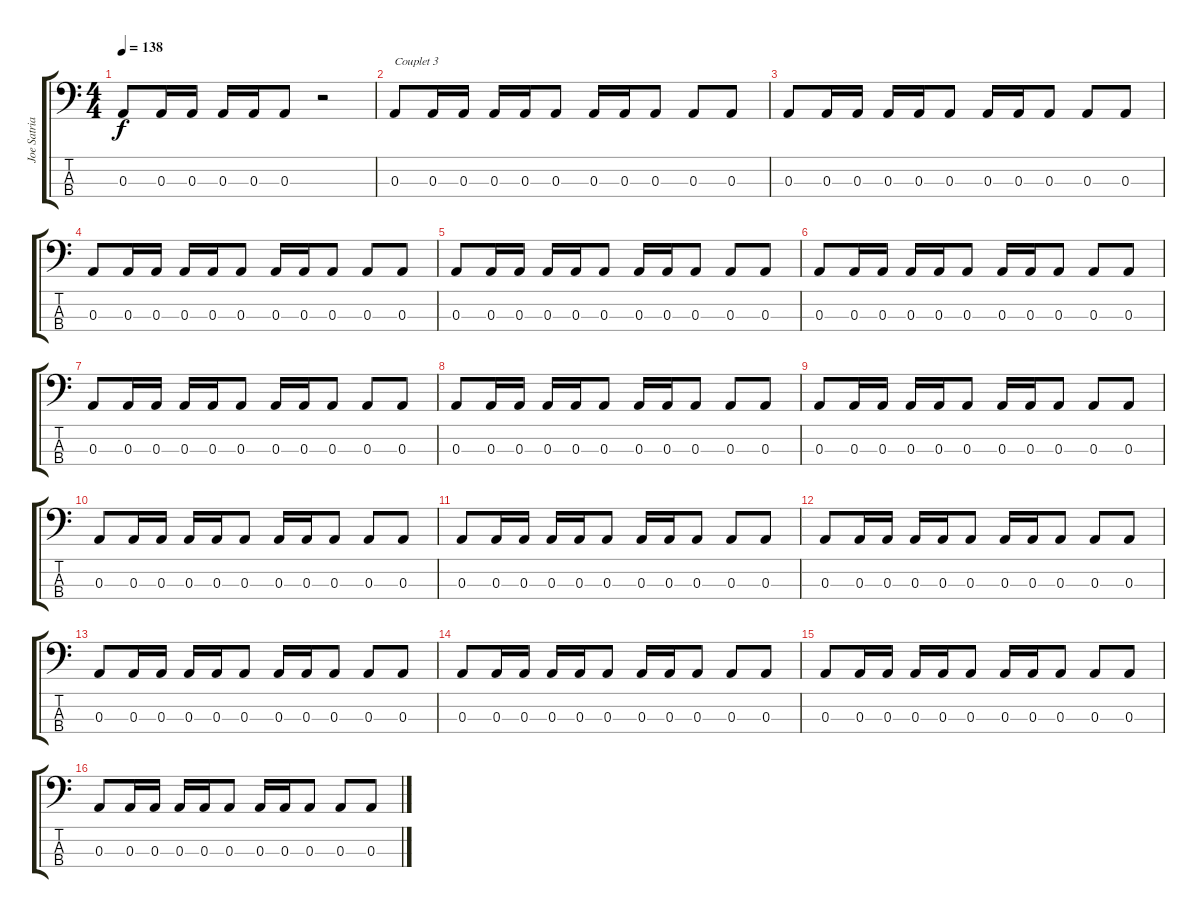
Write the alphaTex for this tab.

\track ("Joe Satriani" "Joe Satria") {instrument electricbassfinger}
\staff {score tabs}
\tuning (G2 D2 A1 E1) {hide}
\ts (4 4)
\tempo 138
\clef f4
\ks c
0.3.8{dy f} 0.3.16 0.3.16 0.3.16 0.3.16 0.3.8 r.2 |
0.3.8{txt "Couplet 3"} 0.3.16 0.3.16 0.3.16 0.3.16 0.3.8 0.3.16 0.3.16 0.3.8 0.3.8 0.3.8 |
0.3.8 0.3.16 0.3.16 0.3.16 0.3.16 0.3.8 0.3.16 0.3.16 0.3.8 0.3.8 0.3.8 |
0.3.8 0.3.16 0.3.16 0.3.16 0.3.16 0.3.8 0.3.16 0.3.16 0.3.8 0.3.8 0.3.8 |
0.3.8 0.3.16 0.3.16 0.3.16 0.3.16 0.3.8 0.3.16 0.3.16 0.3.8 0.3.8 0.3.8 |
0.3.8 0.3.16 0.3.16 0.3.16 0.3.16 0.3.8 0.3.16 0.3.16 0.3.8 0.3.8 0.3.8 |
0.3.8 0.3.16 0.3.16 0.3.16 0.3.16 0.3.8 0.3.16 0.3.16 0.3.8 0.3.8 0.3.8 |
0.3.8 0.3.16 0.3.16 0.3.16 0.3.16 0.3.8 0.3.16 0.3.16 0.3.8 0.3.8 0.3.8 |
0.3.8 0.3.16 0.3.16 0.3.16 0.3.16 0.3.8 0.3.16 0.3.16 0.3.8 0.3.8 0.3.8 |
0.3.8 0.3.16 0.3.16 0.3.16 0.3.16 0.3.8 0.3.16 0.3.16 0.3.8 0.3.8 0.3.8 |
0.3.8 0.3.16 0.3.16 0.3.16 0.3.16 0.3.8 0.3.16 0.3.16 0.3.8 0.3.8 0.3.8 |
0.3.8 0.3.16 0.3.16 0.3.16 0.3.16 0.3.8 0.3.16 0.3.16 0.3.8 0.3.8 0.3.8 |
0.3.8 0.3.16 0.3.16 0.3.16 0.3.16 0.3.8 0.3.16 0.3.16 0.3.8 0.3.8 0.3.8 |
0.3.8 0.3.16 0.3.16 0.3.16 0.3.16 0.3.8 0.3.16 0.3.16 0.3.8 0.3.8 0.3.8 |
0.3.8 0.3.16 0.3.16 0.3.16 0.3.16 0.3.8 0.3.16 0.3.16 0.3.8 0.3.8 0.3.8 |
0.3.8 0.3.16 0.3.16 0.3.16 0.3.16 0.3.8 0.3.16 0.3.16 0.3.8 0.3.8 0.3.8
